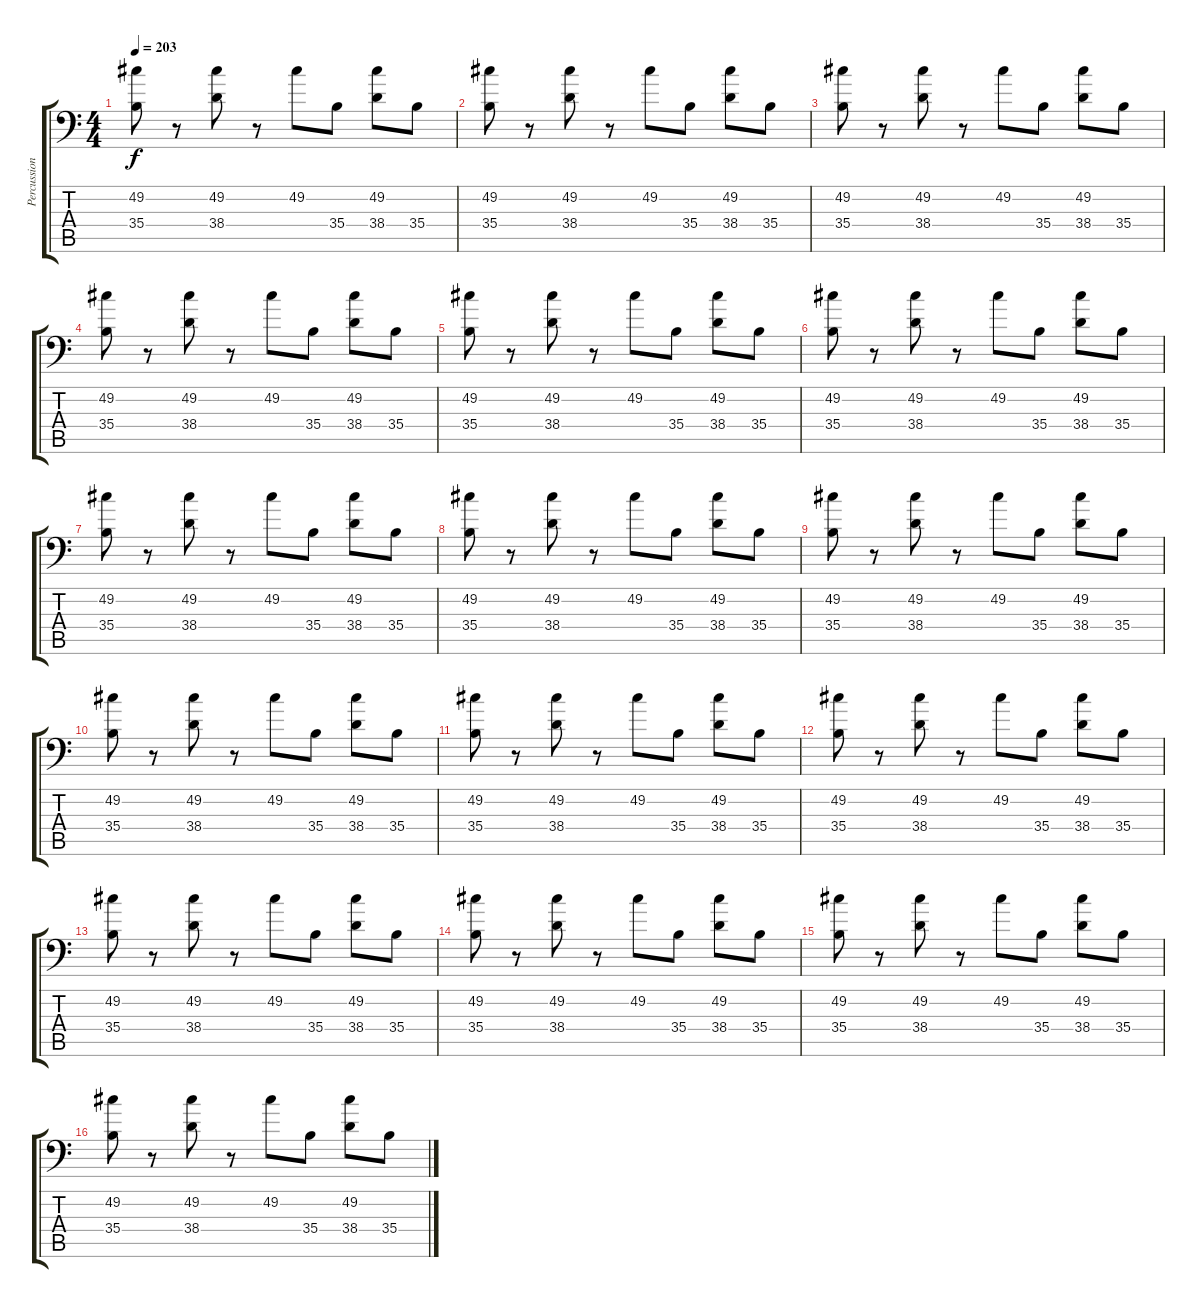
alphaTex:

\track ("Percussion" "Percussion") {instrument acousticgrandpiano}
\staff {score tabs}
\tuning (C-1 C-1 C-1 C-1 C-1 C-1) {hide}
\ts (4 4)
\tempo 203
\clef f4
\ks c
(49.2 35.4).8{dy f} r.8 (49.2 38.4).8 r.8 49.2.8 35.4.8 (49.2 38.4).8 35.4.8 |
(49.2 35.4).8 r.8 (49.2 38.4).8 r.8 49.2.8 35.4.8 (49.2 38.4).8 35.4.8 |
(49.2 35.4).8 r.8 (49.2 38.4).8 r.8 49.2.8 35.4.8 (49.2 38.4).8 35.4.8 |
(49.2 35.4).8 r.8 (49.2 38.4).8 r.8 49.2.8 35.4.8 (49.2 38.4).8 35.4.8 |
(49.2 35.4).8 r.8 (49.2 38.4).8 r.8 49.2.8 35.4.8 (49.2 38.4).8 35.4.8 |
(49.2 35.4).8 r.8 (49.2 38.4).8 r.8 49.2.8 35.4.8 (49.2 38.4).8 35.4.8 |
(49.2 35.4).8 r.8 (49.2 38.4).8 r.8 49.2.8 35.4.8 (49.2 38.4).8 35.4.8 |
(49.2 35.4).8 r.8 (49.2 38.4).8 r.8 49.2.8 35.4.8 (49.2 38.4).8 35.4.8 |
(49.2 35.4).8 r.8 (49.2 38.4).8 r.8 49.2.8 35.4.8 (49.2 38.4).8 35.4.8 |
(49.2 35.4).8 r.8 (49.2 38.4).8 r.8 49.2.8 35.4.8 (49.2 38.4).8 35.4.8 |
(49.2 35.4).8 r.8 (49.2 38.4).8 r.8 49.2.8 35.4.8 (49.2 38.4).8 35.4.8 |
(49.2 35.4).8 r.8 (49.2 38.4).8 r.8 49.2.8 35.4.8 (49.2 38.4).8 35.4.8 |
(49.2 35.4).8 r.8 (49.2 38.4).8 r.8 49.2.8 35.4.8 (49.2 38.4).8 35.4.8 |
(49.2 35.4).8 r.8 (49.2 38.4).8 r.8 49.2.8 35.4.8 (49.2 38.4).8 35.4.8 |
(49.2 35.4).8 r.8 (49.2 38.4).8 r.8 49.2.8 35.4.8 (49.2 38.4).8 35.4.8 |
(49.2 35.4).8 r.8 (49.2 38.4).8 r.8 49.2.8 35.4.8 (49.2 38.4).8 35.4.8
